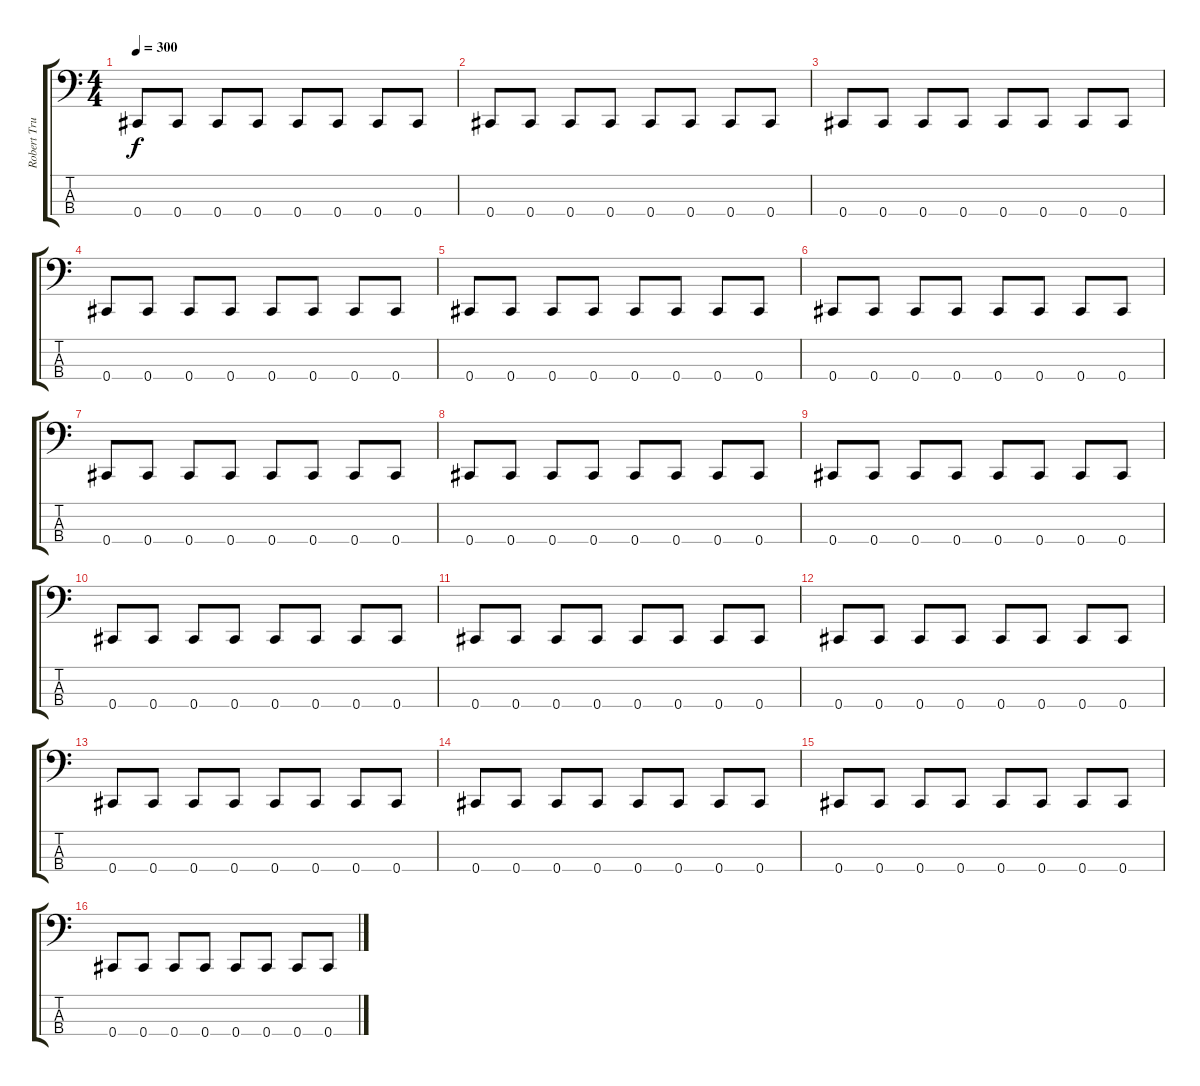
\track ("Robert Trujillo" "Robert Tru") {instrument electricbasspick}
\staff {score tabs}
\tuning (Gb2 Db2 Ab1 Db1) {hide}
\ts (4 4)
\tempo 300
\clef f4
\ks c
0.4.8{dy f} 0.4.8 0.4.8 0.4.8 0.4.8 0.4.8 0.4.8 0.4.8 |
0.4.8 0.4.8 0.4.8 0.4.8 0.4.8 0.4.8 0.4.8 0.4.8 |
0.4.8 0.4.8 0.4.8 0.4.8 0.4.8 0.4.8 0.4.8 0.4.8 |
0.4.8 0.4.8 0.4.8 0.4.8 0.4.8 0.4.8 0.4.8 0.4.8 |
0.4.8 0.4.8 0.4.8 0.4.8 0.4.8 0.4.8 0.4.8 0.4.8 |
0.4.8 0.4.8 0.4.8 0.4.8 0.4.8 0.4.8 0.4.8 0.4.8 |
0.4.8 0.4.8 0.4.8 0.4.8 0.4.8 0.4.8 0.4.8 0.4.8 |
0.4.8 0.4.8 0.4.8 0.4.8 0.4.8 0.4.8 0.4.8 0.4.8 |
0.4.8 0.4.8 0.4.8 0.4.8 0.4.8 0.4.8 0.4.8 0.4.8 |
0.4.8 0.4.8 0.4.8 0.4.8 0.4.8 0.4.8 0.4.8 0.4.8 |
0.4.8 0.4.8 0.4.8 0.4.8 0.4.8 0.4.8 0.4.8 0.4.8 |
0.4.8 0.4.8 0.4.8 0.4.8 0.4.8 0.4.8 0.4.8 0.4.8 |
0.4.8 0.4.8 0.4.8 0.4.8 0.4.8 0.4.8 0.4.8 0.4.8 |
0.4.8 0.4.8 0.4.8 0.4.8 0.4.8 0.4.8 0.4.8 0.4.8 |
0.4.8 0.4.8 0.4.8 0.4.8 0.4.8 0.4.8 0.4.8 0.4.8 |
0.4.8 0.4.8 0.4.8 0.4.8 0.4.8 0.4.8 0.4.8 0.4.8
